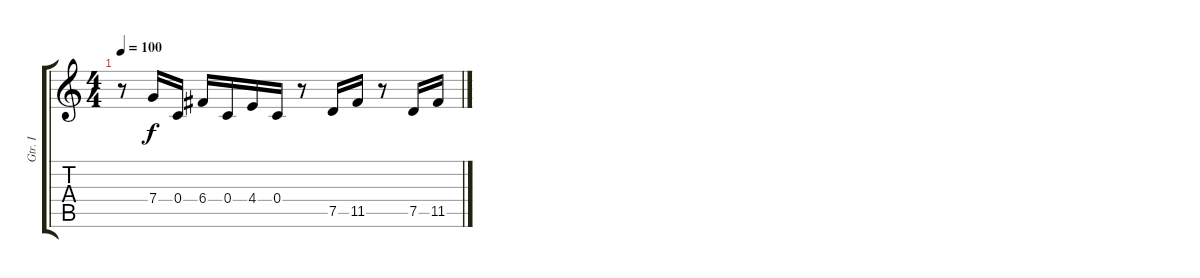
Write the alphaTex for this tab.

\track ("Gtr. I" "Gtr. I") {instrument overdrivenguitar}
\staff {score tabs}
\tuning (D4 A3 F3 C3 G2 C2) {hide}
\ts (4 4)
\tempo 100
\clef g2
\ks c
r.8{dy f} 7.4.16 0.4.16 6.4.16 0.4.16 4.4.16 0.4.16 r.8 7.5.16 11.5.16 r.8 7.5.16 11.5.16
